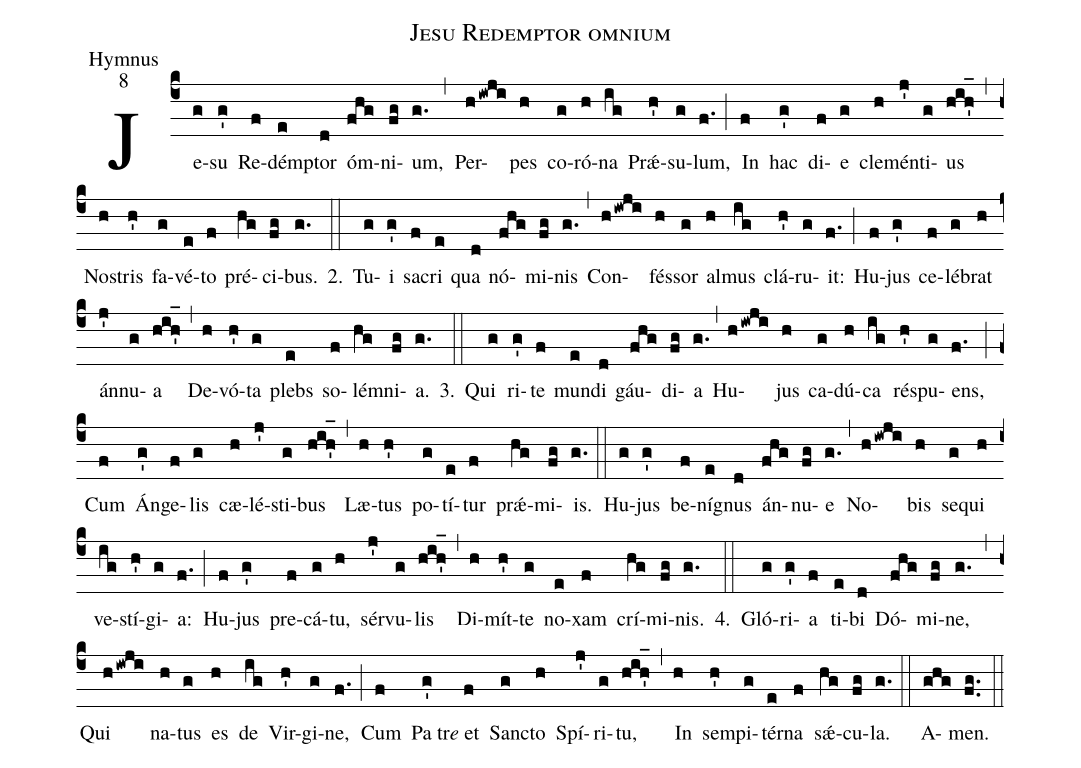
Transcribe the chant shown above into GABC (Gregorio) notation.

name:Jesu Redemptor omnium;
office-part:Hymnus;
mode:8;
%%
(c4)Je(g)su(g') Re(f)dém(e)ptor(d) óm(fhg)ni(fg)um,(g.) (,)
Per(hiwji)pes(h) co(g)ró(h)na(ig) Prǽ(h')su(g)lum,(f.) (;)
In(f) hac(g') di(f)e(g) cle(h)mén(j')ti(g)us(hih'_1) (,)
No(h)stris(h') fa(g)vé(e)to(f) pré(hg)ci(fg)bus.(g.)

2.(::) Tu(g)i(g') sa(f)cri(e) qua(d) nó(fhg)mi(fg)nis(g.) (,)
Con(hiwji)fés(h)sor(g) al(h)mus(ig) clá(h')ru(g)it:(f.) (;)
Hu(f)jus(g') ce(f)lé(g)brat(h) án(j')nu(g)a(hih'_1) (,)
De(h)vó(h')ta(g) plebs(e) so(f)lém(hg)ni(fg)a.(g.)

3.(::) Qui(g) ri(g')te(f) mun(e)di(d) gáu(fhg)di(fg)a(g.) (,)
Hu(hiwji)jus(h) ca(g)dú(h)ca(ig) ré(h')spu(g)ens,(f.) (;)
Cum(f) Án(g')ge(f)lis(g) cæ(h)lé(j')sti(g)bus(hih'_1) (,)
Læ(h)tus(h') po(g)tí(e)tur(f) prǽ(hg)mi(fg)is.(g.) (::)

Hu(g)jus(g') be(f)ní(e)gnus(d) án(fhg)nu(fg)e(g.) (,)
No(hiwji)bis(h) se(g)qui(h) ve(ig)stí(h')gi(g)a:(f.) (;)
Hu(f)jus(g') pre(f)cá(g)tu,(h) sér(j')vu(g)lis(hih'_1) (,)
Di(h)mít(h')te(g) no(e)xam(f) crí(hg)mi(fg)nis.(g.)

4.(::) Gló(g)ri(g')a(f) ti(e)bi(d) Dó(fhg)mi(fg)ne,(g.) (,)
Qui(hiwji) na(h)tus(g) es(h) de(ig) Vir(h')gi(g)ne,(f.) (;)
Cum(f) Pa(g')tr<i>e</i>() et(f) San(g)cto(h) Spí(j')ri(g)tu,(hih'_1) (,)
In(h) sem(h')pi(g)tér(e)na(f) sǽ(hg)cu(fg)la.(g.) (::)
A(ghg)men.(fg..) (::)
